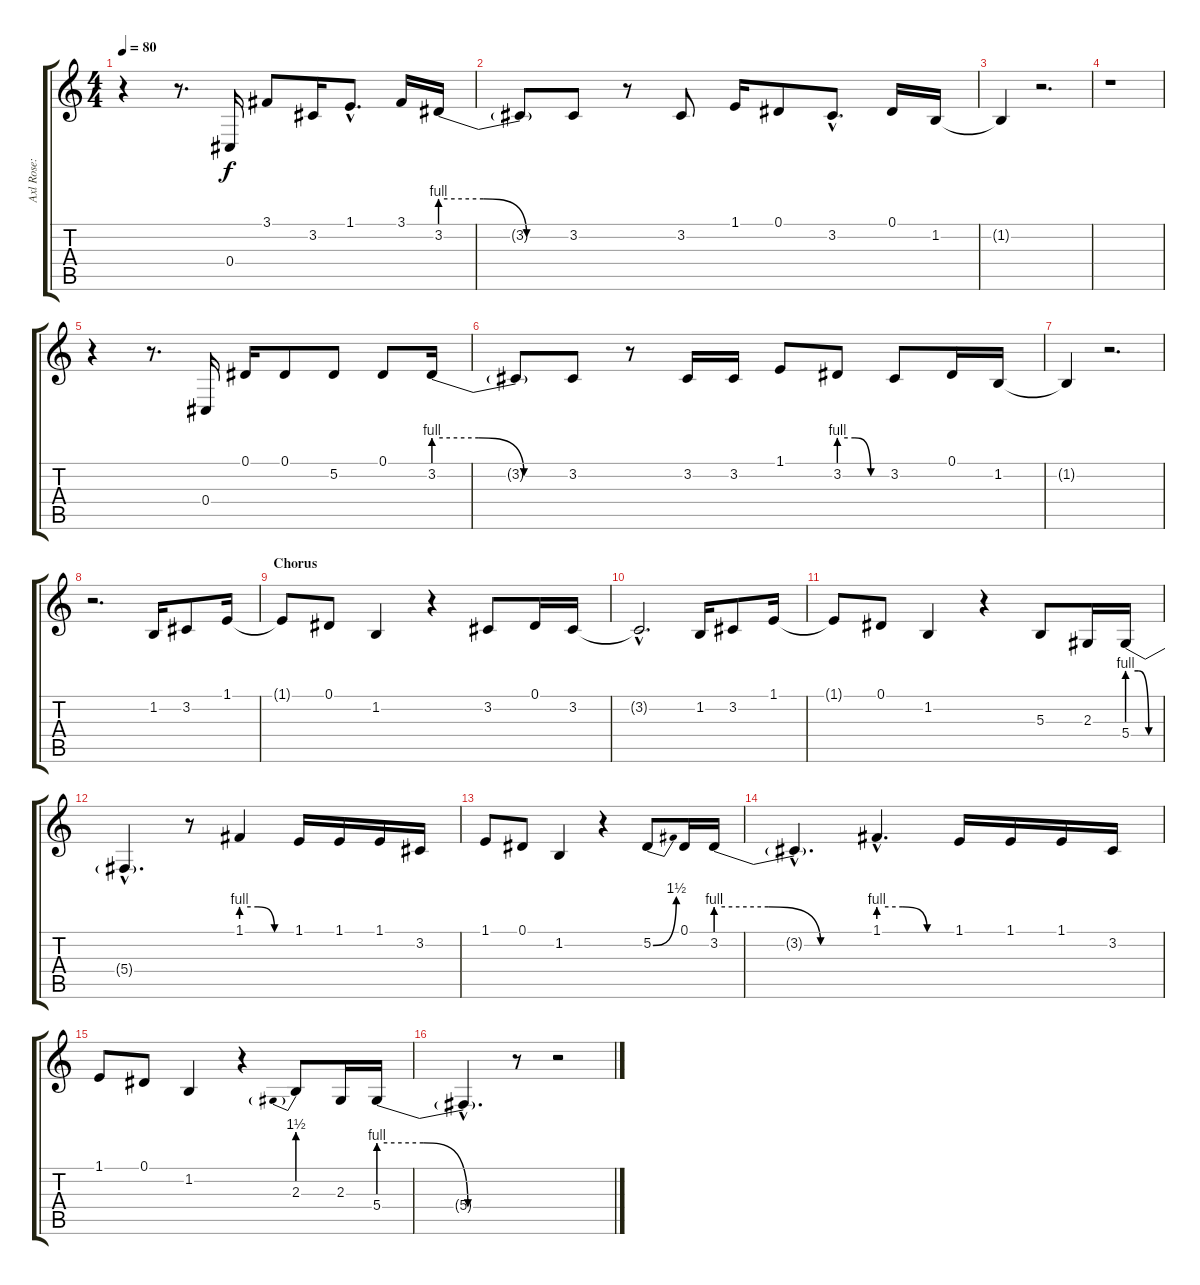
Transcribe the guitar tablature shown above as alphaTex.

\track ("Axl Rose: Vocal" "Axl Rose: ") {instrument synthvoice}
\staff {score tabs}
\tuning (Eb4 Bb3 Gb3 Db3 Ab2 Eb2) {hide}
\ts (4 4)
\tempo 80
\clef g2
\ks c
r.4{dy f} r.8{d} 0.4.16{volume 16 instrument synthvoice} 3.1.8 3.2.16 1.1{hac}.8{d} 3.1.16 3.2{be (custom 0 4 20 4 40 0 60 0)}.16 |
3.2{t}.8 3.2.8 r.8 3.2.8 1.1.16 0.1.8 3.2{hac}.8{d} 0.1.16 1.2.16 |
1.2{t}.4 r.2{d} |
r.1 |
r.4 r.8{d} 0.4.16 0.1.16 0.1.8 5.2.8 0.1.8 3.2{be (custom 0 4 20 4 40 0 60 0)}.16 |
3.2{t}.8 3.2.8 r.8 3.2.16 3.2.16 1.1.8 3.2{be (custom 0 4 20 4 40 0 60 0)}.8 3.2.8 0.1.16 1.2.16 |
1.2{t}.4 r.2{d} |
r.2{d} 1.2.16 3.2.8 1.1.16 |
\section ("" "Chorus")
1.1{t}.8 0.1.8 1.2.4 r.4 3.2.8 0.1.16 3.2.16 |
3.2{hac t}.2{d} 1.2.16 3.2.8 1.1.16 |
1.1{t}.8 0.1.8 1.2.4 r.4 5.3.8 2.3.16 5.4{be (custom 0 4 20 4 40 0 60 0)}.16 |
5.4{hac t}.4{d} r.8 1.1{be (custom 0 4 20 4 40 0 60 0)}.4 1.1.16 1.1.16 1.1.16 3.2.16 |
1.1.8 0.1.8 1.2.4 r.4 5.2{be (bend 0 0 60 6)}.8 0.1.16 3.2{be (custom 0 4 20 4 40 0 60 0)}.16 |
3.2{hac t}.4{d} 1.1{be (custom 0 4 20 4 40 0 60 0) hac}.4{d} 1.1.16 1.1.16 1.1.16 3.2.16 |
1.1.8 0.1.8 1.2.4 r.4 2.3{be (prebend 0 6 60 6)}.8 2.3.16 5.4{be (custom 0 4 20 4 40 0 60 0)}.16 |
5.4{hac t}.4{d} r.8 r.2
